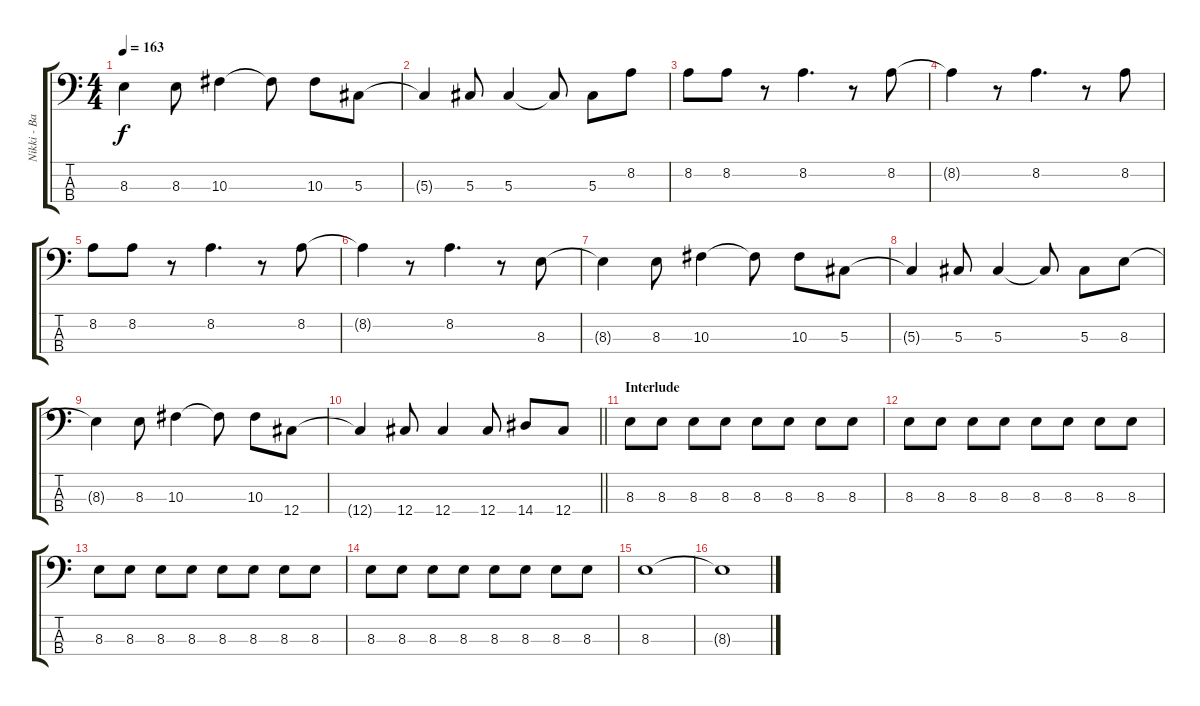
\track ("Nikki - Bass (One Octave Up) " "Nikki - Ba") {instrument electricbassfinger}
\staff {score tabs}
\tuning (Gb2 Db2 Ab1 Db1) {hide}
\ts (4 4)
\tempo 163
\clef f4
\ks c
8.3{t}.4{dy f} 8.3.8 10.3.4 10.3{t}.8 10.3.8 5.3.8 |
5.3{t}.4 5.3.8 5.3.4 5.3{t}.8 5.3.8 8.2.8 |
8.2.8 8.2.8 r.8 8.2.4{d} r.8 8.2.8 |
8.2{t}.4 r.8 8.2.4{d} r.8 8.2.8 |
8.2.8 8.2.8 r.8 8.2.4{d} r.8 8.2.8 |
8.2{t}.4 r.8 8.2.4{d} r.8 8.3.8 |
8.3{t}.4 8.3.8 10.3.4 10.3{t}.8 10.3.8 5.3.8 |
5.3{t}.4 5.3.8 5.3.4 5.3{t}.8 5.3.8 8.3.8 |
8.3{t}.4 8.3.8 10.3.4 10.3{t}.8 10.3.8 12.4.8 |
\barLineRight lightlight
12.4{t}.4 12.4.8 12.4.4 12.4.8 14.4.8 12.4.8 |
\section ("" "Interlude")
8.3.8{instrument electricbassfinger} 8.3.8 8.3.8 8.3.8 8.3.8 8.3.8 8.3.8 8.3.8 |
8.3.8 8.3.8 8.3.8 8.3.8 8.3.8 8.3.8 8.3.8 8.3.8 |
8.3.8 8.3.8 8.3.8 8.3.8 8.3.8 8.3.8 8.3.8 8.3.8 |
8.3.8 8.3.8 8.3.8 8.3.8 8.3.8 8.3.8 8.3.8 8.3.8 |
8.3.1 |
8.3{t}.1
